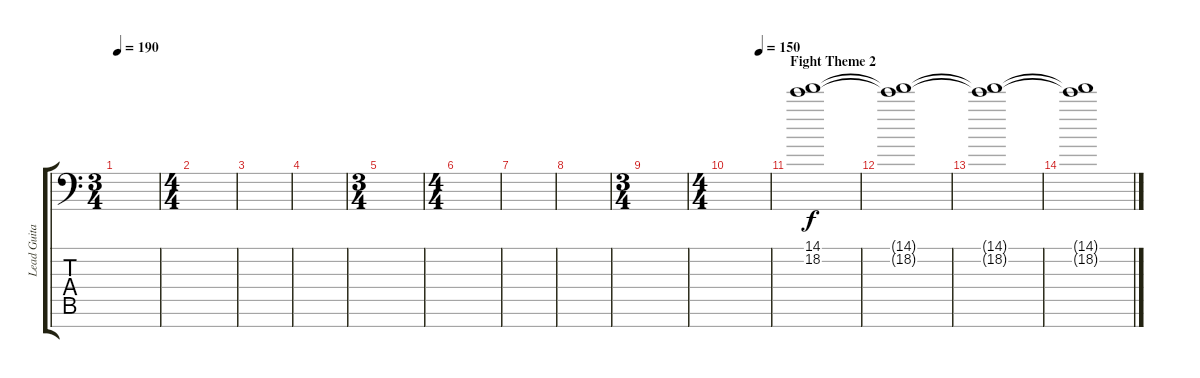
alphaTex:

\track ("Lead Guitar" "Lead Guita") {instrument distortionguitar}
\staff {score tabs}
\tuning (Eb4 Bb3 Gb3 Db3 Ab2 Eb2 Bb1) {hide}
\ts (3 4)
\tempo 190
\clef f4
\ks c
|
\ts (4 4)
|
|
|
\ts (3 4)
|
\ts (4 4)
|
|
|
\ts (3 4)
|
\ts (4 4)
\tempo (150 0.75)
|
\section ("" "Fight Theme 2")
(14.1 18.2).1{dy f instrument distortionguitar} |
(14.1{t} 18.2{t}).1 |
(14.1{t} 18.2{t}).1 |
(14.1{t} 18.2{t}).1
